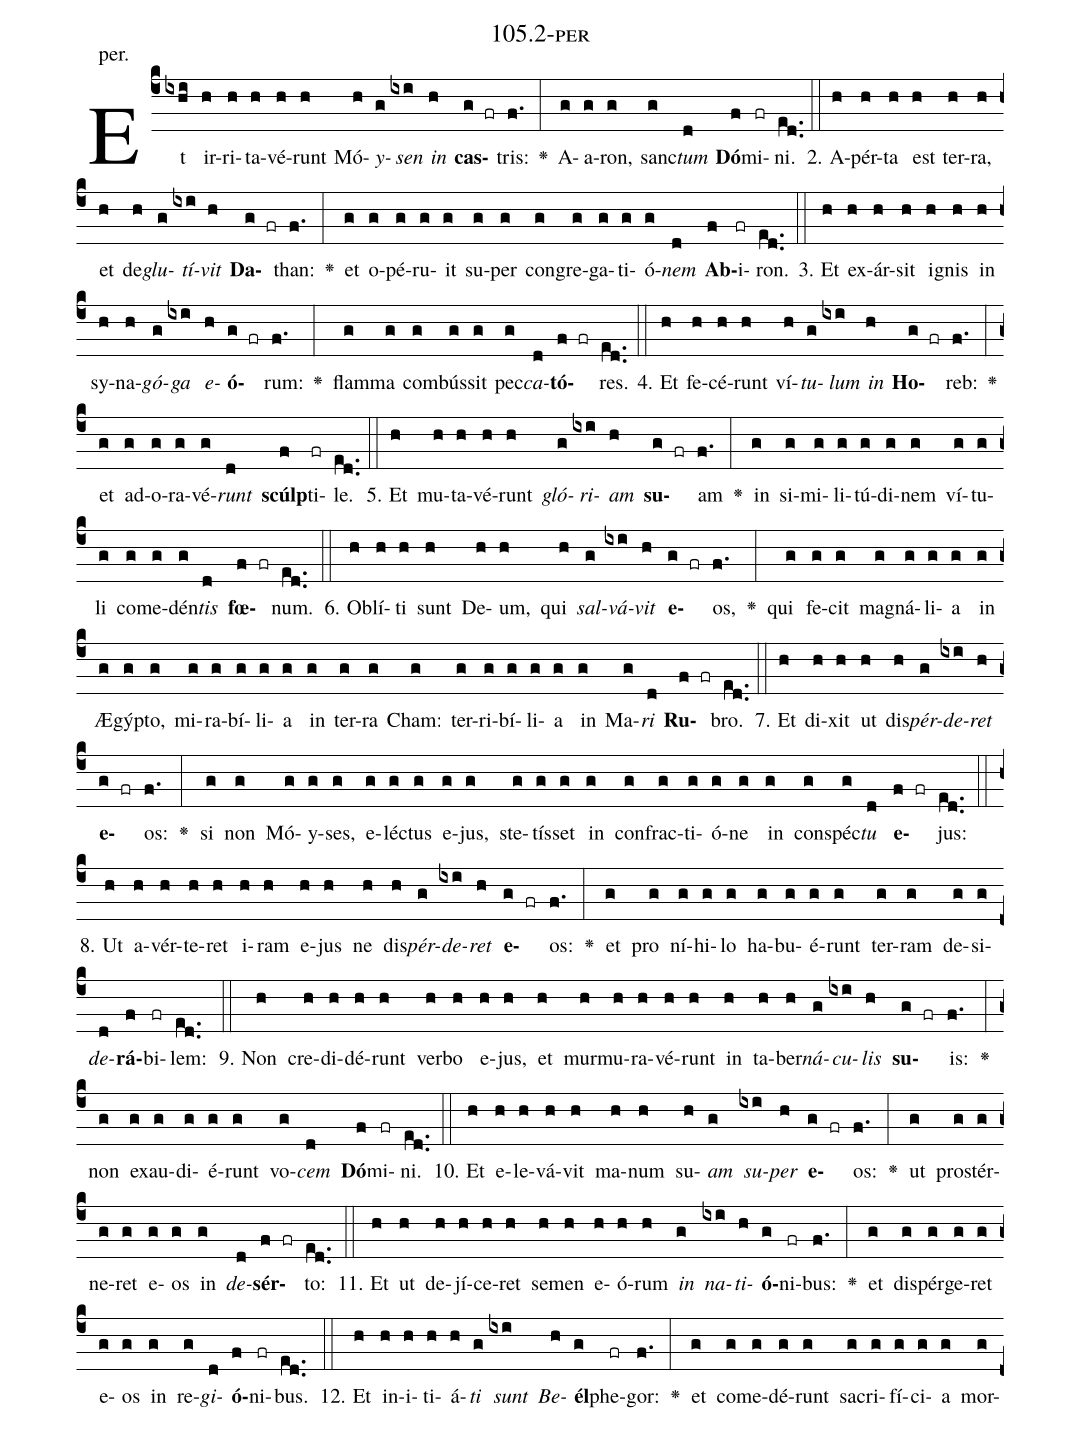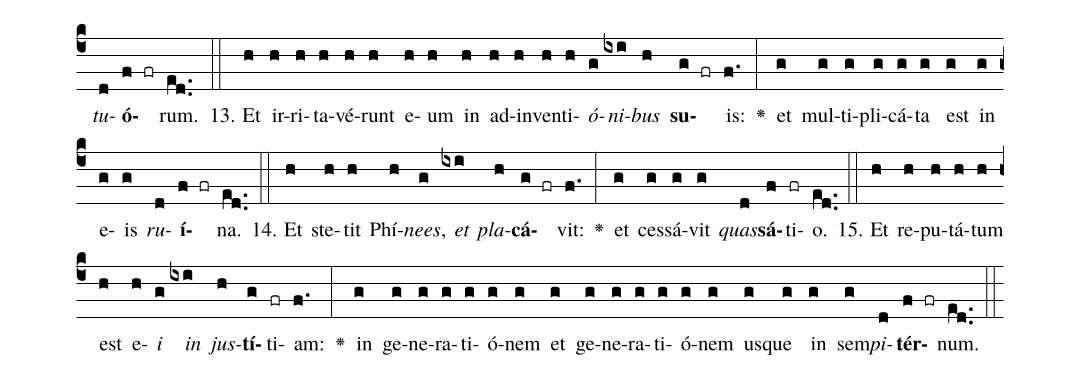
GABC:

name: 105.2-per;
annotation: per.;
%%
(c4)Et(ixhi) ir(h)ri(h)ta(h)vé(h)runt(h) Mó(h)<i>y</i>(g)<i>sen</i>(ixi) <i>in</i>(h) <b>cas</b>(g fr)tris:(f.) <v>\greheightstar</v>(:) A(g)a(g)ron,(g) sanc(g)<i>tum</i>(d) <b>Dó</b>(f)mi(fr)ni.(ed..) (::)
2. A(h)pér(h)ta(h) est(h) ter(h)ra,(h) et(h) de(h)<i>glu</i>(g)<i>tí</i>(ixi)<i>vit</i>(h) <b>Da</b>(g fr)than:(f.) <v>\greheightstar</v>(:) et(g) o(g)pé(g)ru(g)it(g) su(g)per(g) con(g)gre(g)ga(g)ti(g)ó(g)<i>nem</i>(d) <b>Ab</b>(f)i(fr)ron.(ed..) (::)
3. Et(h) ex(h)ár(h)sit(h) i(h)gnis(h) in(h) sy(h)na(h)<i>gó</i>(g)<i>ga</i>(ixi) <i>e</i>(h)<b>ó</b>(g fr)rum:(f.) <v>\greheightstar</v>(:) flam(g)ma(g) com(g)bús(g)sit(g) pec(g)<i>ca</i>(d)<b>tó</b>(f fr)res.(ed..) (::)
4. Et(h) fe(h)cé(h)runt(h) ví(h)<i>tu</i>(g)<i>lum</i>(ixi) <i>in</i>(h) <b>Ho</b>(g fr)reb:(f.) <v>\greheightstar</v>(:) et(g) ad(g)o(g)ra(g)vé(g)<i>runt</i>(d) <b>scúlp</b>(f)ti(fr)le.(ed..) (::)
5. Et(h) mu(h)ta(h)vé(h)runt(h) <i>gló</i>(g)<i>ri</i>(ixi)<i>am</i>(h) <b>su</b>(g fr)am(f.) <v>\greheightstar</v>(:) in(g) si(g)mi(g)li(g)tú(g)di(g)nem(g) ví(g)tu(g)li(g) com(g)e(g)dén(g)<i>tis</i>(d) <b>fœ</b>(f fr)num.(ed..) (::)
6. Ob(h)lí(h)ti(h) sunt(h) De(h)um,(h) qui(h) <i>sal</i>(g)<i>vá</i>(ixi)<i>vit</i>(h) <b>e</b>(g fr)os,(f.) <v>\greheightstar</v>(:) qui(g) fe(g)cit(g) ma(g)gná(g)li(g)a(g) in(g) Æ(g)gýp(g)to,(g) mi(g)ra(g)bí(g)li(g)a(g) in(g) ter(g)ra(g) Cham:(g) ter(g)ri(g)bí(g)li(g)a(g) in(g) Ma(g)<i>ri</i>(d) <b>Ru</b>(f fr)bro.(ed..) (::)
7. Et(h) di(h)xit(h) ut(h) dis(h)<i>pér</i>(g)<i>de</i>(ixi)<i>ret</i>(h) <b>e</b>(g fr)os:(f.) <v>\greheightstar</v>(:) si(g) non(g) Mó(g)y(g)ses,(g) e(g)léc(g)tus(g) e(g)jus,(g) ste(g)tís(g)set(g) in(g) con(g)frac(g)ti(g)ó(g)ne(g) in(g) con(g)spéc(g)<i>tu</i>(d) <b>e</b>(f fr)jus:(ed..) (::)
8. Ut(h) a(h)vér(h)te(h)ret(h) i(h)ram(h) e(h)jus(h) ne(h) dis(h)<i>pér</i>(g)<i>de</i>(ixi)<i>ret</i>(h) <b>e</b>(g fr)os:(f.) <v>\greheightstar</v>(:) et(g) pro(g) ní(g)hi(g)lo(g) ha(g)bu(g)é(g)runt(g) ter(g)ram(g) de(g)si(g)<i>de</i>(d)<b>rá</b>(f)bi(fr)lem:(ed..) (::)
9. Non(h) cre(h)di(h)dé(h)runt(h) ver(h)bo(h) e(h)jus,(h) et(h) mur(h)mu(h)ra(h)vé(h)runt(h) in(h) ta(h)ber(h)<i>ná</i>(g)<i>cu</i>(ixi)<i>lis</i>(h) <b>su</b>(g fr)is:(f.) <v>\greheightstar</v>(:) non(g) ex(g)au(g)di(g)é(g)runt(g) vo(g)<i>cem</i>(d) <b>Dó</b>(f)mi(fr)ni.(ed..) (::)
10. Et(h) e(h)le(h)vá(h)vit(h) ma(h)num(h) su(h)<i>am</i>(g) <i>su</i>(ixi)<i>per</i>(h) <b>e</b>(g fr)os:(f.) <v>\greheightstar</v>(:) ut(g) pro(g)stér(g)ne(g)ret(g) e(g)os(g) in(g) <i>de</i>(d)<b>sér</b>(f fr)to:(ed..) (::)
11. Et(h) ut(h) de(h)jí(h)ce(h)ret(h) se(h)men(h) e(h)ó(h)rum(h) <i>in</i>(g) <i>na</i>(ixi)<i>ti</i>(h)<b>ó</b>(g)ni(fr)bus:(f.) <v>\greheightstar</v>(:) et(g) di(g)spér(g)ge(g)ret(g) e(g)os(g) in(g) re(g)<i>gi</i>(d)<b>ó</b>(f)ni(fr)bus.(ed..) (::)
12. Et(h) in(h)i(h)ti(h)á(h)<i>ti</i>(g) <i>sunt</i>(ixi) <i>Be</i>(h)<b>él</b>(g)phe(fr)gor:(f.) <v>\greheightstar</v>(:) et(g) com(g)e(g)dé(g)runt(g) sa(g)cri(g)fí(g)ci(g)a(g) mor(g)<i>tu</i>(d)<b>ó</b>(f fr)rum.(ed..) (::)
13. Et(h) ir(h)ri(h)ta(h)vé(h)runt(h) e(h)um(h) in(h) ad(h)in(h)ven(h)ti(h)<i>ó</i>(g)<i>ni</i>(ixi)<i>bus</i>(h) <b>su</b>(g fr)is:(f.) <v>\greheightstar</v>(:) et(g) mul(g)ti(g)pli(g)cá(g)ta(g) est(g) in(g) e(g)is(g) <i>ru</i>(d)<b>í</b>(f fr)na.(ed..) (::)
14. Et(h) ste(h)tit(h) Phí(h)<i>nees</i>,(g) <i>et</i>(ixi) <i>pla</i>(h)<b>cá</b>(g fr)vit:(f.) <v>\greheightstar</v>(:) et(g) ces(g)sá(g)vit(g) <i>quas</i>(d)<b>sá</b>(f)ti(fr)o.(ed..) (::)
15. Et(h) re(h)pu(h)tá(h)tum(h) est(h) e(h)<i>i</i>(g) <i>in</i>(ixi) <i>jus</i>(h)<b>tí</b>(g)ti(fr)am:(f.) <v>\greheightstar</v>(:) in(g) ge(g)ne(g)ra(g)ti(g)ó(g)nem(g) et(g) ge(g)ne(g)ra(g)ti(g)ó(g)nem(g) us(g)que(g) in(g) sem(g)<i>pi</i>(d)<b>tér</b>(f fr)num.(ed..) (::)
